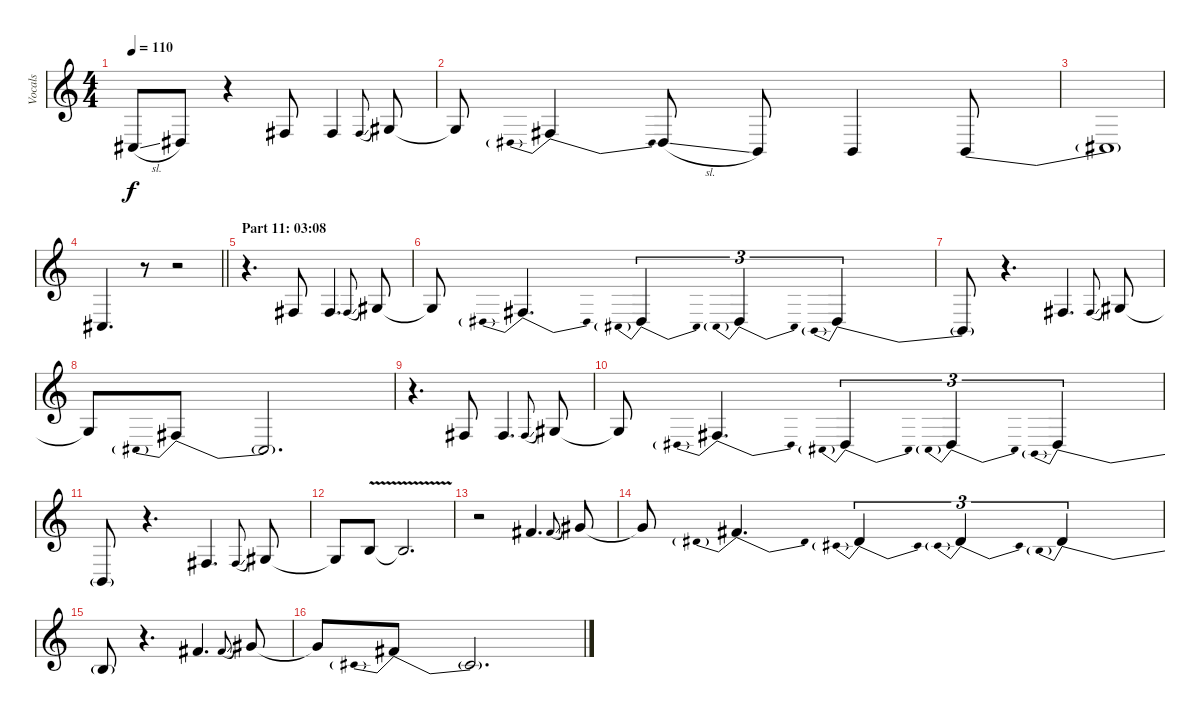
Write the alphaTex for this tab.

\track ("Vocals" "Vocals") {instrument tenorsax}
\staff {score}
\tuning (Eb4 Bb3 Gb3 Db3 Ab2 Eb2) {hide}
\ts (4 4)
\tempo 110
\clef g2
\ks c
5.5{sl t}.8{dy f} 7.5.8 r.4 5.4.8 5.4.4 5.4{sl}.8{gr onbeat} 7.4.8 |
7.4{t}.8 2.4{be (prebendrelease 0 6 60 0)}.4 7.5{sl}.8 3.5.8 3.5.4 3.5{be (custom 0 0 5 4 10 4 15 8 45 8 60 4)}.8 |
3.5{t}.1 |
\barLineRight lightlight
5.5.4{d} r.8 r.2 |
\section ("" "Part 11: 03:08")
r.4{d} 0.3.8 0.3.4{d} 0.3{sl}.8{gr onbeat} 2.3.8 |
2.3{t}.8 7.5{be (prebendrelease 0 6 60 0)}.4{d} 5.5{be (prebendrelease 0 4 60 0)}.4{tu (3 2)} 5.5{be (prebendrelease 0 4 60 0)}.4{tu (3 2)} 3.5{be (prebendrelease 0 8 60 0)}.4{tu (3 2)} |
3.5{t}.8 r.4{d} 0.3.4{d} 0.3{sl}.8{gr onbeat} 2.3.8 |
2.3{t}.8 0.4{be (prebendrelease 0 10 60 0)}.8 0.4{t}.2{d} |
r.4{d} 0.3.8 0.3.4{d} 0.3{sl}.8{gr onbeat} 2.3.8 |
2.3{t}.8 7.5{be (prebendrelease 0 6 60 0)}.4{d} 5.5{be (prebendrelease 0 4 60 0)}.4{tu (3 2)} 5.5{be (prebendrelease 0 4 60 0)}.4{tu (3 2)} 3.5{be (prebendrelease 0 8 60 0)}.4{tu (3 2)} |
3.5{t}.8 r.4{d} 0.3.4{d} 0.3{sl}.8{gr onbeat} 2.3.8 |
2.3{t}.8 5.3{v}.8 5.3{t}.2{d} |
r.2 12.3.4{d} 12.3{sl}.8{gr onbeat} 14.3.8 |
14.3{t}.8 9.3{be (prebendrelease 0 6 60 0)}.4{d} 7.3{be (prebendrelease 0 4 60 0)}.4{tu (3 2)} 7.3{be (prebendrelease 0 4 60 0)}.4{tu (3 2)} 5.3{be (prebendrelease 0 8 60 0)}.4{tu (3 2)} |
5.3{t}.8 r.4{d} 12.3.4{d} 12.3{sl}.8{gr onbeat} 14.3.8 |
14.3{t}.8 7.3{be (prebendrelease 0 10 60 0)}.8 7.3{t}.2{d}
